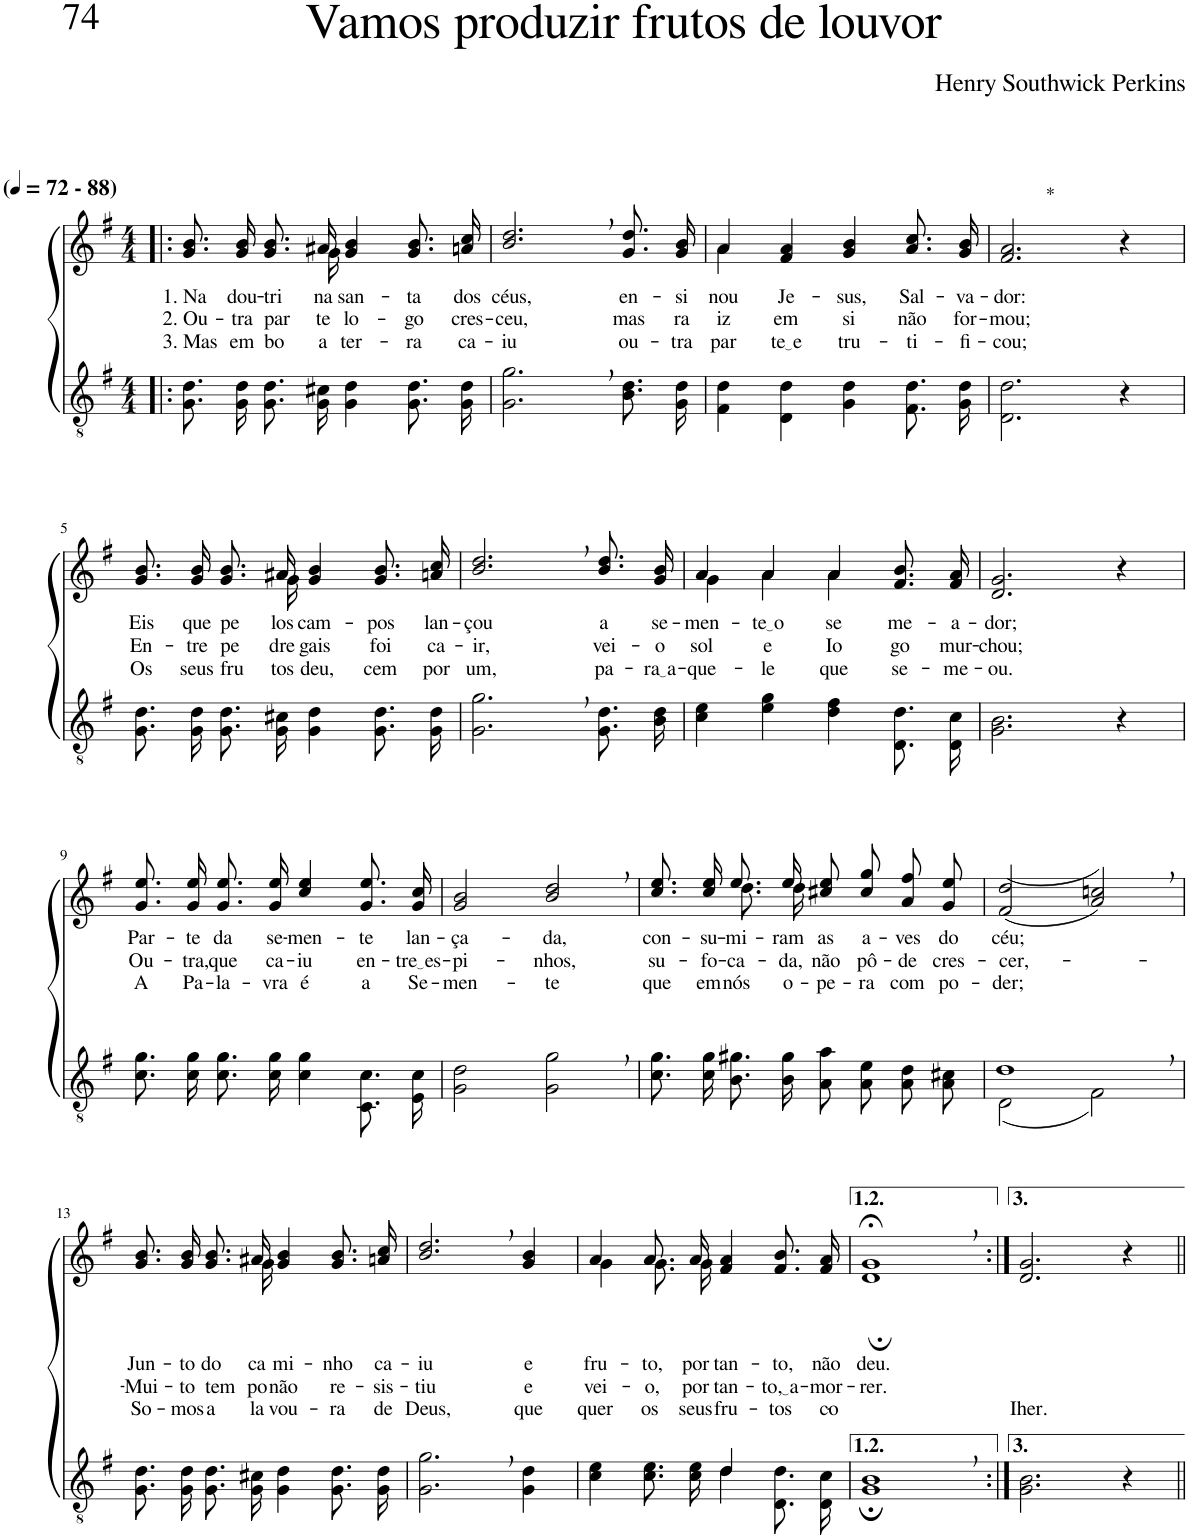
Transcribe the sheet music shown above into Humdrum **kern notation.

**kern	**kern	**text	**text	**text
*part2	*part1	*part1	*part1	*part1
*staff2	*staff1	*staff1	*staff1	*staff1
*I"Parte III e IV	*I"Parte I e II	*	*	*
*clefGv2	*clefG2	*	*	*
*Trd3c5	*Trd3c5	*	*	*
*k[f#]	*k[f#]	*	*	*
*M4/4	*M4/4	*	*	*
*MM72	*MM72	*	*	*
=1!|:	=1!|:	=1!|:	=1!|:	=1!|:
!	!LO:TX:a:B:t=(	!	!	!
!	!LO:TX:a:B:t=- 88)	!	!	!
!	!	!LO:LY:b	!LO:LY:b	!LO:LY:b
*	*^	*	*	*
8.G\ 8.d\L	8.g/ 8.b/L	4..ryy	1. Na	2. Ou-	3. Mas
!	!	!	!LO:LY:b	!LO:LY:b	!LO:LY:b
16G\ 16d\Jk	16g/ 16b/Jk	.	dou-	-tra	em
!	!	!	!LO:LY:b	!LO:LY:b	!LO:LY:b
8.G/ 8.d/L	8.g/ 8.b/L	.	-tri-	par-	bo-
!	!	!	!LO:LY:b	!LO:LY:b	!LO:LY:b
16G/ 16c#X/Jk	16a#X/Jk	16g\	-na	-te	-a
!	!	!	!LO:LY:b	!LO:LY:b	!LO:LY:b
4G\ 4d\	4g/ 4b/	2ryy	san-	lo-	ter-
!	!	!	!LO:LY:b	!LO:LY:b	!LO:LY:b
8.G\ 8.d\L	8.g/ 8.b/L	.	-ta	-go	-ra
!	!	!	!LO:LY:b	!LO:LY:b	!LO:LY:b
16G\ 16d\Jk	16an/ 16cc/Jk	.	dos	cres-	ca-
*	*v	*v	*	*	*
=2	=2	=2	=2	=2
!	!	!LO:LY:b	!LO:LY:b	!LO:LY:b
2.G\, 2.g\,	2.b/, 2.dd/,	céus,	-ceu,	-iu
!	!	!LO:LY:b	!LO:LY:b	!LO:LY:b
8.B\ 8.d\L	8.g/ 8.dd/L	en-	mas	ou-
!	!	!LO:LY:b	!LO:LY:b	!LO:LY:b
16G\ 16d\Jk	16g/ 16b/Jk	-si-	ra-	-tra
=3	=3	=3	=3	=3
*	*^	*	*	*
!	!	!	!LO:LY:b	!LO:LY:b	!LO:LY:b
4F#\ 4d\	4a/	4a\	-nou	-iz	par-
!	!	!	!LO:LY:b	!LO:LY:b	!LO:LY:b
4D\ 4d\	4f#/ 4a/	2.ryy	Je-	em	te e
!	!	!	!LO:LY:b	!LO:LY:b	!LO:LY:b
4G\ 4d\	4g/ 4b/	.	-sus,	si	tru-
!	!	!	!LO:LY:b	!LO:LY:b	!LO:LY:b
8.F#/ 8.d/L	8.a/ 8.cc/L	.	Sal-	não	-ti-
!	!	!	!LO:LY:b	!LO:LY:b	!LO:LY:b
16G/ 16d/Jk	16g/ 16b/Jk	.	-va-	for-	-fi-
*	*v	*v	*	*	*
=4	=4	=4	=4	=4
!	!LO:TX:a:t=*	!	!	!
!	!	!LO:LY:b	!LO:LY:b	!LO:LY:b
2.D\ 2.d\	2.f#/ 2.a/	-dor:	-mou;	-cou;
4r	4r	.	.	.
!!LO:LB:g=z
=5	=5	=5	=5	=5
!	!	!LO:LY:b	!LO:LY:b	!LO:LY:b
*	*^	*	*	*
8.G\ 8.d\L	8.g/ 8.b/L	4..ryy	Eis	En-	Os
!	!	!	!LO:LY:b	!LO:LY:b	!LO:LY:b
16G\ 16d\Jk	16g/ 16b/Jk	.	que	-tre	seus
!	!	!	!LO:LY:b	!LO:LY:b	!LO:LY:b
8.G/ 8.d/L	8.g/ 8.b/L	.	pe-	pe-	fru-
!	!	!	!LO:LY:b	!LO:LY:b	!LO:LY:b
16G/ 16c#X/Jk	16a#X/Jk	16g\	-los	-dre-	-tos
!	!	!	!LO:LY:b	!LO:LY:b	!LO:LY:b
4G\ 4d\	4g/ 4b/	2ryy	cam-	-gais	deu,
!	!	!	!LO:LY:b	!LO:LY:b	!LO:LY:b
8.G\ 8.d\L	8.g/ 8.b/L	.	-pos	foi	cem
!	!	!	!LO:LY:b	!LO:LY:b	!LO:LY:b
16G\ 16d\Jk	16an/ 16cc/Jk	.	lan-	ca-	por
*	*v	*v	*	*	*
=6	=6	=6	=6	=6
!	!	!LO:LY:b	!LO:LY:b	!LO:LY:b
2.G\, 2.g\,	2.b/, 2.dd/,	-çou	-ir,	um,
!	!	!LO:LY:b	!LO:LY:b	!LO:LY:b
8.G\ 8.d\L	8.b\ 8.dd\L	a	vei-	pa-
!	!	!LO:LY:b	!LO:LY:b	!LO:LY:b
16B\ 16d\Jk	16g\ 16b\Jk	se-	-o	ra a
=7	=7	=7	=7	=7
!	!	!LO:LY:b	!LO:LY:b	!LO:LY:b
*	*^	*	*	*
4c\ 4e\	4g\	4a/	-men-	sol	-que-
!	!	!	!LO:LY:b	!LO:LY:b	!LO:LY:b
4e\ 4g\	4a\	4a/	te o	e	-le
!	!	!	!LO:LY:b	!LO:LY:b	!LO:LY:b
4d\ 4f#\	4a\	4a/	se-	Io-	que
!	!	!	!LO:LY:b	!LO:LY:b	!LO:LY:b
8.D/ 8.d/L	4ryy	8.f#/ 8.b/L	-me-	-go	se-
!	!	!	!LO:LY:b	!LO:LY:b	!LO:LY:b
16D/ 16c/Jk	.	16f#/ 16a/Jk	-a-	mur-	-me-
=8	=8	=8	=8	=8	=8
!	!	!	!LO:LY:b	!LO:LY:b	!LO:LY:b
*	*v	*v	*	*	*
2.G\ 2.B\	2.d/ 2.g/	-dor;	-chou;	-ou.
4r	4r	.	.	.
!!LO:LB:g=z
=9	=9	=9	=9	=9
!	!	!LO:LY:b	!LO:LY:b	!LO:LY:b
8.c\ 8.g\L	8.g\ 8.ee\L	Par-	Ou-	A
!	!	!LO:LY:b	!LO:LY:b	!LO:LY:b
16c\ 16g\Jk	16g\ 16ee\Jk	-te	-tra,	Pa-
!	!	!LO:LY:b	!LO:LY:b	!LO:LY:b
8.c\ 8.g\L	8.g\ 8.ee\L	da	que	-la-
!	!	!LO:LY:b	!LO:LY:b	!LO:LY:b
16c\ 16g\Jk	16g\ 16ee\Jk	se-	ca-	-vra
!	!	!LO:LY:b	!LO:LY:b	!LO:LY:b
4c\ 4g\	4cc/ 4ee/	-men-	-iu	é
!	!	!LO:LY:b	!LO:LY:b	!LO:LY:b
8.C/ 8.c/L	8.g/ 8.ee/L	-te	en-	a
!	!	!LO:LY:b	!LO:LY:b	!LO:LY:b
16E/ 16c/Jk	16g/ 16cc/Jk	lan-	tre es	Se-
=10	=10	=10	=10	=10
!	!	!LO:LY:b	!LO:LY:b	!LO:LY:b
2G\ 2d\	2g/ 2b/	-ça-	-pi-	-men-
!	!	!LO:LY:b	!LO:LY:b	!LO:LY:b
2G\, 2g\,	2b/, 2dd/,	-da,	-nhos,	-te
=11	=11	=11	=11	=11
*	*^	*	*	*
!	!	!	!LO:LY:b	!LO:LY:b	!LO:LY:b
8.c\ 8.g\L	4ryy	8.cc\ 8.ee\L	con-	su-	que
!	!	!	!LO:LY:b	!LO:LY:b	!LO:LY:b
16c\ 16g\Jk	.	16cc\ 16ee\Jk	-su-	-fo-	em
!	!	!	!LO:LY:b	!LO:LY:b	!LO:LY:b
8.B\ 8.g#X\L	8.ee/L	8.dd\L	-mi-	-ca-	nós
!	!	!	!LO:LY:b	!LO:LY:b	!LO:LY:b
16B\ 16g#\Jk	16ee/Jk	16dd\Jk	-ram	-da,	o-
!	!	!	!LO:LY:b	!LO:LY:b	!LO:LY:b
8A\ 8a\L	8ryy	8cc#X\ 8ee\L	as	não	-pe-
!	!	!	!LO:LY:b	!LO:LY:b	!LO:LY:b
8A\ 8e\J	16ryy	8cc#\ 8gg\J	a-	pô-	-ra
.	4ryy	.	.	.	.
!	!	!	!LO:LY:b	!LO:LY:b	!LO:LY:b
8A\ 8d\L	.	8a\ 8ff#\L	-ves	-de	com
!	!	!	!LO:LY:b	!LO:LY:b	!LO:LY:b
8A\ 8c#X\J	.	8g\ 8ee\J	do	cres-	po-
.	16ryy	.	.	.	.
*	*v	*v	*	*	*
=12	=12	=12	=12	=12
*^	*	*	*	*
!	!	!	!LO:LY:b	!LO:LY:b	!LO:LY:b
1d,	(2D\	((2f#/ 2dd/	céu;	-cer,-	-der;
.	2F#\)	2a/, 2ccn/,))	.	.	.
!!LO:LB:g=z
=13	=13	=13	=13	=13	=13
!	!	!	!LO:LY:b	!LO:LY:b	!LO:LY:b
*v	*v	*^	*	*	*
8.G\ 8.d\L	8.g/ 8.b/L	4..ryy	Jun-	-Mui-	So-
!	!	!	!LO:LY:b	!LO:LY:b	!LO:LY:b
16G\ 16d\Jk	16g/ 16b/Jk	.	-to	-to	-mos
!	!	!	!LO:LY:b	!LO:LY:b	!LO:LY:b
8.G/ 8.d/L	8.g/ 8.b/L	.	do	tem-	a
!	!	!	!LO:LY:b	!LO:LY:b	!LO:LY:b
16G/ 16c#X/Jk	16a#X/Jk	16g\	ca-	-po	la-
!	!	!	!LO:LY:b	!LO:LY:b	!LO:LY:b
4G\ 4d\	4g/ 4b/	2ryy	-mi-	não	-vou-
!	!	!	!LO:LY:b	!LO:LY:b	!LO:LY:b
8.G\ 8.d\L	8.g/ 8.b/L	.	-nho	re-	-ra
!	!	!	!LO:LY:b	!LO:LY:b	!LO:LY:b
16G\ 16d\Jk	16an/ 16cc/Jk	.	ca-	-sis-	de
*	*v	*v	*	*	*
=14	=14	=14	=14	=14
!	!	!LO:LY:b	!LO:LY:b	!LO:LY:b
2.G\, 2.g\,	2.b/, 2.dd/,	-iu	-tiu	Deus,
!	!	!LO:LY:b	!LO:LY:b	!LO:LY:b
4G\ 4d\	4g/ 4b/	e	e	que
=15	=15	=15	=15	=15
*^	*^	*	*	*
!	!	!	!	!LO:LY:b	!LO:LY:b	!LO:LY:b
2ryy	4c\ 4e\	4a/	4g\	fru-	vei-	quer
!	!	!	!	!LO:LY:b	!LO:LY:b	!LO:LY:b
.	8.c\ 8.e\L	8.a/L	8.g\L	-to,	-o,	os
!	!	!	!	!LO:LY:b	!LO:LY:b	!LO:LY:b
.	16c\ 16e\Jk	16a/Jk	16g\Jk	por-	por-	seus
!	!	!	!	!LO:LY:b	!LO:LY:b	!LO:LY:b
4d/	4d\	4f#/ 4a/	2ryy	-tan-	-tan-	fru-
!	!	!	!	!LO:LY:b	!LO:LY:b	!LO:LY:b
4ryy	8.D/ 8.d/L	8.f#/ 8.b/L	.	-to,	to, a	-tos
!	!	!	!	!LO:LY:b	!LO:LY:b	!LO:LY:b
.	16D/ 16c/Jk	16f#/ 16a/Jk	.	não	-mor-	co-
=16	=16	=16	=16	=16	=16	=16
!	!	!	!	!LO:LY:b	!LO:LY:b	!
1B;,	1G;	1g;<,	1d;	deu.	-rer.	.
=17:|!	=17:|!	=17:|!	=17:|!	=17:|!	=17:|!	=17:|!
!	!	!	!	!	!	!LO:LY:b
*v	*v	*	*	*	*	*
*	*v	*v	*	*	*
2.G\ 2.B\	2.d/ 2.g/	.	.	-Iher.
4r	4r	.	.	.
=||	=||	=||	=||	=||
*-	*-	*-	*-	*-
